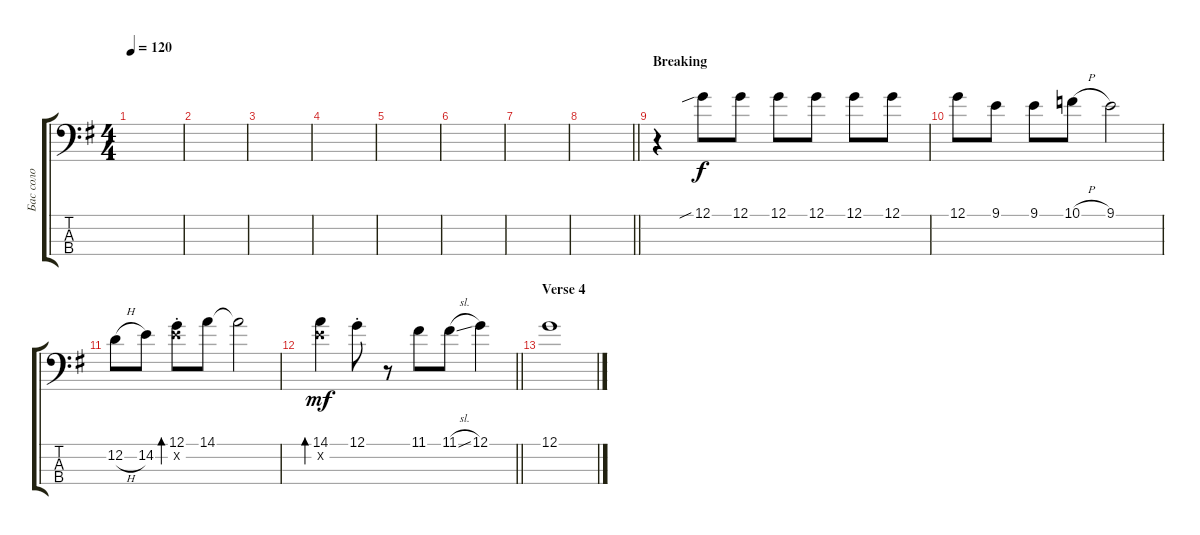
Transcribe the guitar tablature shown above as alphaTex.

\track ("Бас соло" "Бас соло") {instrument electricbassfinger}
\staff {score tabs}
\tuning (G2 D2 A1 E1) {hide}
\ts (4 4)
\tempo 120
\clef f4
\ks eminor
|
|
|
|
|
|
|
\barLineRight lightlight
|
\section ("" "Breaking")
r.4 12.1{sib}.8 12.1.8 12.1.8 12.1.8 12.1.8 12.1.8 |
12.1.8 9.1.8 9.1.8 10.1{h}.8 9.1.2 |
12.2{h}.8 14.2.8 (12.1{st} 14.2{st x}).8{bd 120} 14.1.8 14.1{t}.2{dy f} |
\barLineRight lightlight
(14.1 14.2{x}).4{bd 120 dy mf} 12.1{st}.8 r.8 11.1.8 11.1{sl}.8 12.1.4 |
\section ("" "Verse 4")
12.1.1
